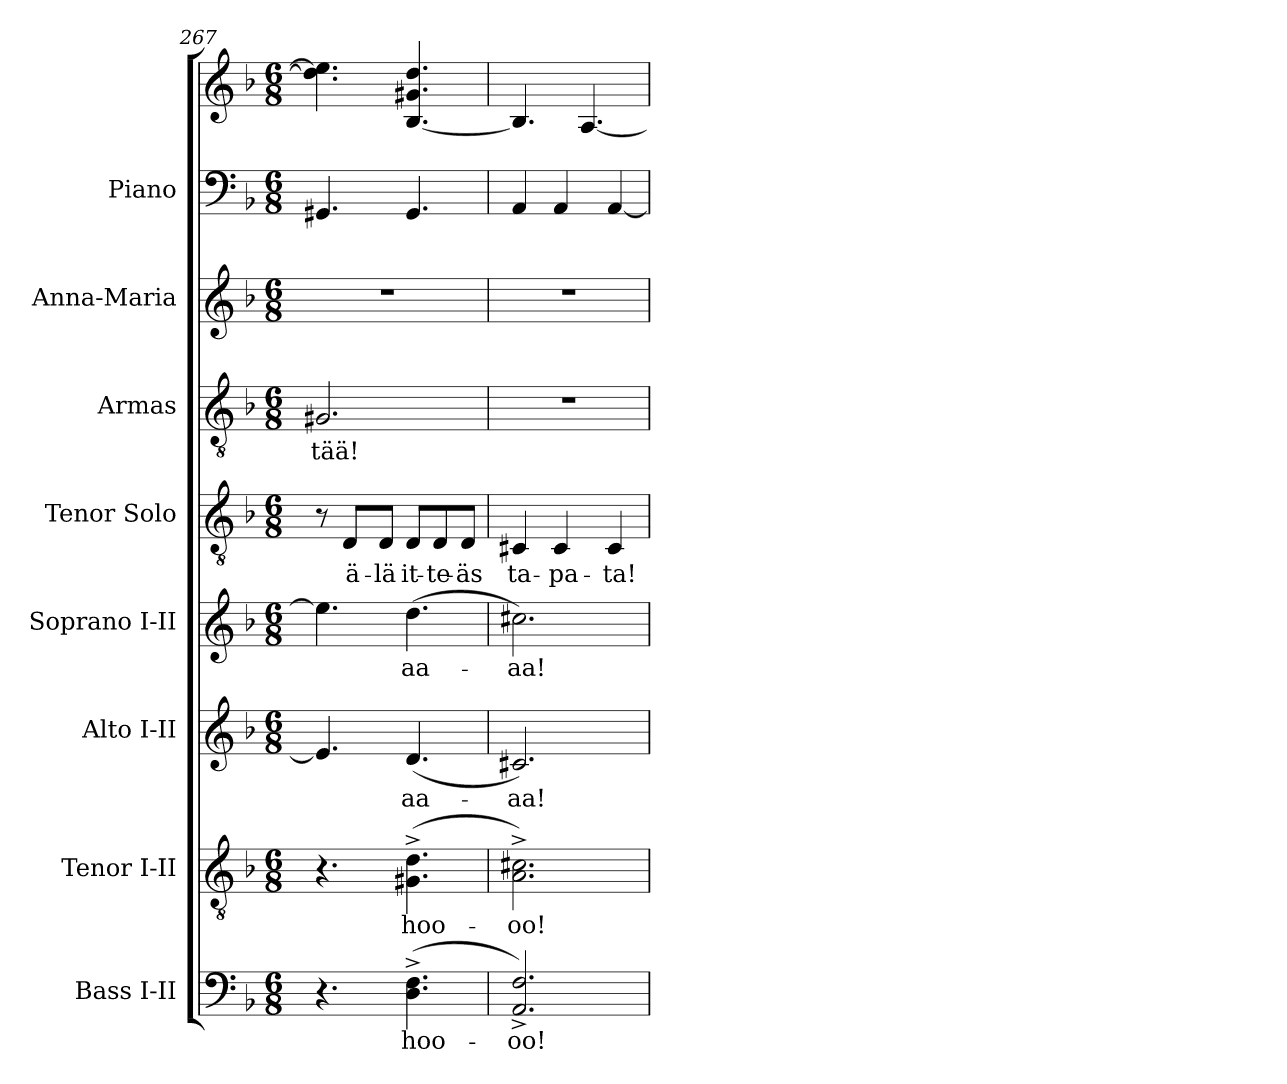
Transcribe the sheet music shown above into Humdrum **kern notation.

**kern	**text	**kern	**text	**kern	**text	**kern	**text	**kern	**text	**kern	**text	**kern	**kern	**kern
*part8	*part8	*part7	*part7	*part6	*part6	*part5	*part5	*part4	*part4	*part3	*part3	*part2	*part1	*part1
*staff9	*staff9	*staff8	*staff8	*staff7	*staff7	*staff6	*staff6	*staff5	*staff5	*staff4	*staff4	*staff3	*staff2	*staff1
*I"Bass I-II	*	*I"Tenor I-II	*	*I"Alto I-II	*	*I"Soprano I-II	*	*I"Tenor Solo	*	*I"Armas	*	*I"Anna-Maria	*I"Piano	*
*I'B.	*	*I'T.	*	*I'A.	*	*I'S.	*	*I'T. Solo	*	*I'Armas	*	*I'A-M	*I'Pno.	*
*clefF4	*	*clefGv2	*	*clefG2	*	*clefG2	*	*clefGv2	*	*clefGv2	*	*clefG2	*clefF4	*clefG2
*	*	*ITrd7c12	*	*	*	*	*	*ITrd7c12	*	*ITrd7c12	*	*	*	*
*k[b-]	*	*k[b-]	*	*k[b-]	*	*k[b-]	*	*k[b-]	*	*k[b-]	*	*k[b-]	*k[b-]	*k[b-]
*F:	*	*F:	*	*F:	*	*F:	*	*F:	*	*F:	*	*F:	*F:	*F:
*M6/8	*	*M6/8	*	*M6/8	*	*M6/8	*	*M6/8	*	*M6/8	*	*M6/8	*M6/8	*M6/8
=267	=267	=267	=267	=267	=267	=267	=267	=267	=267	=267	=267	=267	=267	=267
!	!	!	!	!	!	!	!	!	!	!	!LO:LY:b:color=#000000	!LO:N:vis=1	!	!
4.r	.	4.r	.	4.ei/]	.	4.eei\]	.	8r	.	2.GG#Xi/	-tää!	2.r	4.GG#Xi/	4.ddi\] 4.eei]
!	!	!	!	!	!	!	!	!	!LO:LY:b:color=#000000	!	!	!	!	!
.	.	.	.	.	.	.	.	8DDi/L	ä-	.	.	.	.	.
!	!	!	!	!	!	!	!	!	!LO:LY:b:color=#000000	!	!	!	!	!
.	.	.	.	.	.	.	.	8DDi/J	-lä	.	.	.	.	.
!	!LO:LY:b:color=#000000	!	!	!	!	!	!	!	!	!	!	!	!	!
!	!	!	!LO:LY:b:color=#000000	!	!	!	!	!	!	!	!	!	!	!
!	!	!	!	!	!LO:LY:b:color=#000000	!	!	!	!	!	!	!	!	!
!	!	!	!	!	!	!	!LO:LY:b:color=#000000	!	!	!	!	!	!	!
!	!	!	!	!	!	!	!	!	!LO:LY:b:color=#000000	!	!	!	!	!
(4.Di\^ 4.Fi^	hoo-	(4.GG#Xi\^ 4.Di^	hoo-	(4.di/	aa-	(4.ddi\	aa-	8DDi/L	it-	.	.	.	4.GG#i/	[<4.B-i/ 4.g#Xi 4.ddi
!	!	!	!	!	!	!	!	!	!LO:LY:b:color=#000000	!	!	!	!	!
.	.	.	.	.	.	.	.	8DDi/	-te-	.	.	.	.	.
!	!	!	!	!	!	!	!	!	!LO:LY:b:color=#000000	!	!	!	!	!
.	.	.	.	.	.	.	.	8DDi/J	-äs	.	.	.	.	.
=268	=268	=268	=268	=268	=268	=268	=268	=268	=268	=268	=268	=268	=268	=268
!	!LO:LY:b:color=#000000	!	!	!	!	!	!	!	!	!	!	!	!	!
!	!	!	!LO:LY:b:color=#000000	!	!	!	!	!	!	!	!	!	!	!
!	!	!	!	!	!LO:LY:b:color=#000000	!	!	!	!	!	!	!	!	!
!	!	!	!	!	!	!	!LO:LY:b:color=#000000	!	!	!	!	!	!	!
!	!	!	!	!	!	!	!	!	!LO:LY:b:color=#000000	!LO:N:vis=1	!	!LO:N:vis=1	!	!
2.AAi/^ 2.Fi^)	-oo!	2.AAi\^ 2.C#Xi^)	-oo!	2.c#Xi/)	-aa!	2.cc#Xi\)	-aa!	4CC#Xi/	ta-	2.r	.	2.r	4AAi/	4.B-i/]
!	!	!	!	!	!	!	!	!	!LO:LY:b:color=#000000	!	!	!	!	!
.	.	.	.	.	.	.	.	4CC#i/	-pa-	.	.	.	4AAi/	.
.	.	.	.	.	.	.	.	.	.	.	.	.	.	[<4.Ai/
!	!	!	!	!	!	!	!	!	!LO:LY:b:color=#000000	!	!	!	!	!
.	.	.	.	.	.	.	.	4CC#i/	-ta!	.	.	.	[<4AAi/	.
=	=	=	=	=	=	=	=	=	=	=	=	=	=	=
*-	*-	*-	*-	*-	*-	*-	*-	*-	*-	*-	*-	*-	*-	*-
